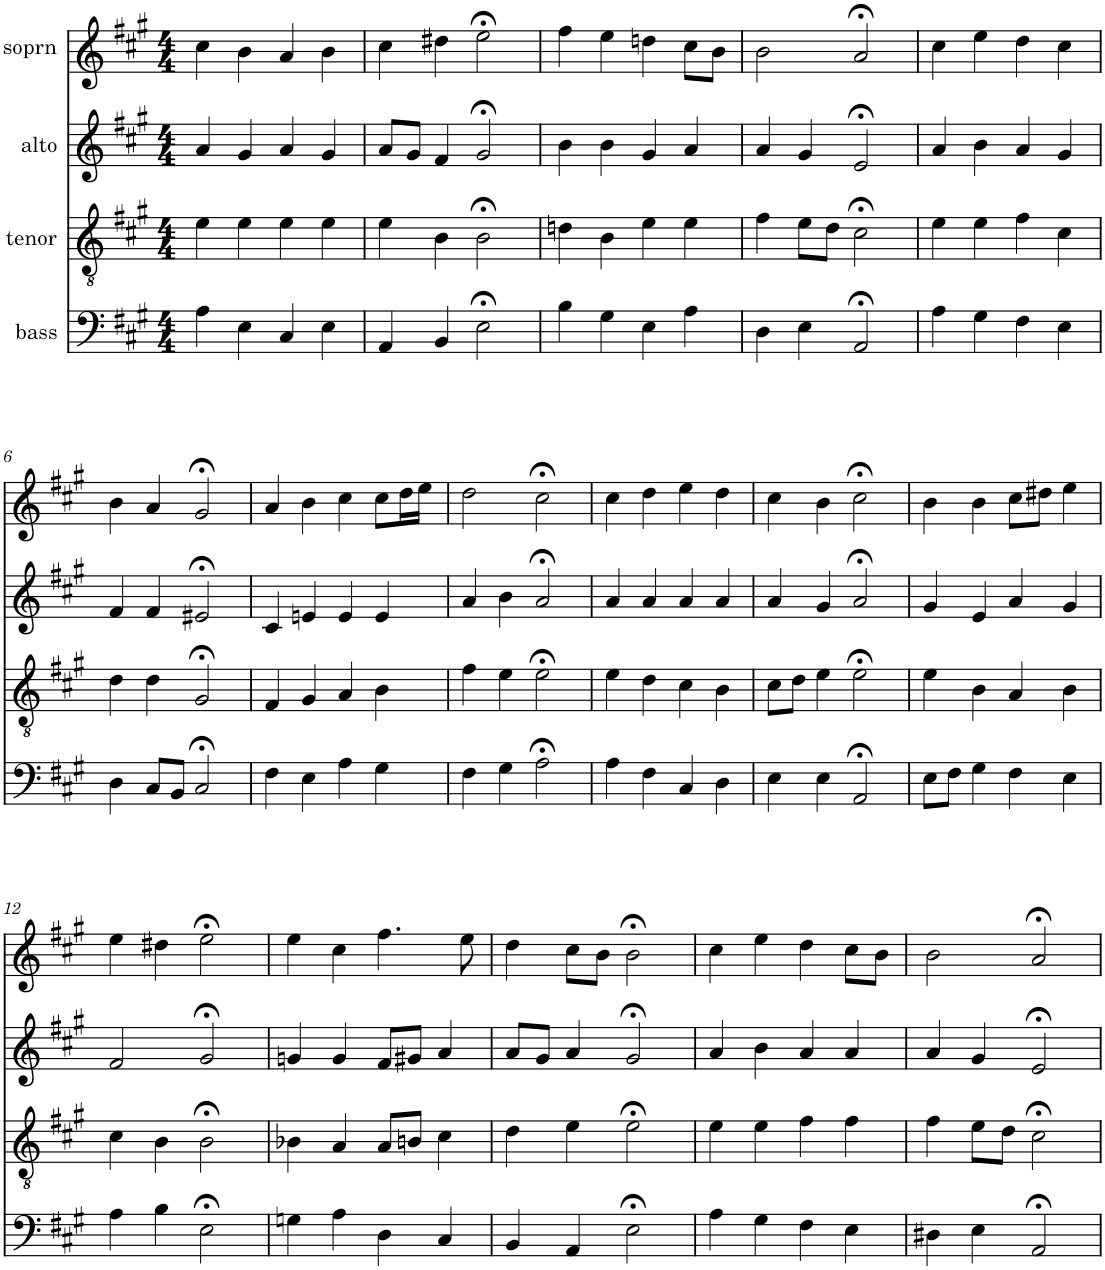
**kern	**kern	**kern	**kern
*part4	*part3	*part2	*part1
*staff4	*staff3	*staff2	*staff1
*I"bass	*I"tenor	*I"alto	*I"soprn
*clefF4	*clefGv2	*clefG2	*clefG2
*k[f#c#g#]	*k[f#c#g#]	*k[f#c#g#]	*k[f#c#g#]
*A:	*A:	*A:	*A:
*M4/4	*M4/4	*M4/4	*M4/4
=1	=1	=1	=1
4A\	4e\	4a/	4cc#\
4E\	4e\	4g#/	4b\
4C#/	4e\	4a/	4a/
4E\	4e\	4g#/	4b\
=2	=2	=2	=2
4AA/	4e\	8a/L	4cc#\
.	.	8g#/J	.
4BB/	4B\	4f#/	4dd#X\
2E;<\	2B;<\	2g#;</	2ee;<\
=3	=3	=3	=3
4B\	4dn\	4b\	4ff#\
4G#\	4B\	4b\	4ee\
4E\	4e\	4g#/	4ddn\
4A\	4e\	4a/	8cc#\L
.	.	.	8b\J
=4	=4	=4	=4
4D\	4f#\	4a/	2b\
4E\	8e\L	4g#/	.
.	8d\J	.	.
2AA;</	2c#;<\	2e;</	2a;</
=5	=5	=5	=5
4A\	4e\	4a/	4cc#\
4G#\	4e\	4b\	4ee\
4F#\	4f#\	4a/	4dd\
4E\	4c#\	4g#/	4cc#\
!!LO:LB:g=z
=6	=6	=6	=6
4D\	4d\	4f#/	4b\
8C#/L	4d\	4f#/	4a/
8BB/J	.	.	.
2C#;</	2G#;</	2e#X;</	2g#;</
=7	=7	=7	=7
4F#\	4F#/	4c#/	4a/
4E\	4G#/	4en/	4b\
4A\	4A/	4e/	4cc#\
4G#\	4B\	4e/	8cc#\L
.	.	.	16dd\L
.	.	.	16ee\JJ
=8	=8	=8	=8
4F#\	4f#\	4a/	2dd\
4G#\	4e\	4b\	.
2A;<\	2e;<\	2a;</	2cc#;<\
=9	=9	=9	=9
4A\	4e\	4a/	4cc#\
4F#\	4d\	4a/	4dd\
4C#/	4c#\	4a/	4ee\
4D\	4B\	4a/	4dd\
=10	=10	=10	=10
4E\	8c#\L	4a/	4cc#\
.	8d\J	.	.
4E\	4e\	4g#/	4b\
2AA;</	2e;<\	2a;</	2cc#;<\
=11	=11	=11	=11
8E\L	4e\	4g#/	4b\
8F#\J	.	.	.
4G#\	4B\	4e/	4b\
4F#\	4A/	4a/	8cc#\L
.	.	.	8dd#X\J
4E\	4B\	4g#/	4ee\
!!LO:LB:g=z
=12	=12	=12	=12
4A\	4c#\	2f#/	4ee\
4B\	4B\	.	4dd#X\
2E;<\	2B;<\	2g#;</	2ee;<\
=13	=13	=13	=13
4Gn\	4B-X\	4gn/	4ee\
4A\	4A/	4g/	4cc#\
4D\	8A/L	8f#/L	4.ff#\
.	8Bn/J	8g#X/J	.
4C#/	4c#\	4a/	.
.	.	.	8ee\
=14	=14	=14	=14
4BB/	4d\	8a/L	4dd\
.	.	8g#/J	.
4AA/	4e\	4a/	8cc#\L
.	.	.	8b\J
2E;<\	2e;<\	2g#;</	2b;<\
=15	=15	=15	=15
4A\	4e\	4a/	4cc#\
4G#\	4e\	4b\	4ee\
4F#\	4f#\	4a/	4dd\
4E\	4f#\	4a/	8cc#\L
.	.	.	8b\J
=16	=16	=16	=16
4D#X\	4f#\	4a/	2b\
4E\	8e\L	4g#/	.
.	8d\J	.	.
2AA;</	2c#;<\	2e;</	2a;</
=	=	=	=
*-	*-	*-	*-
